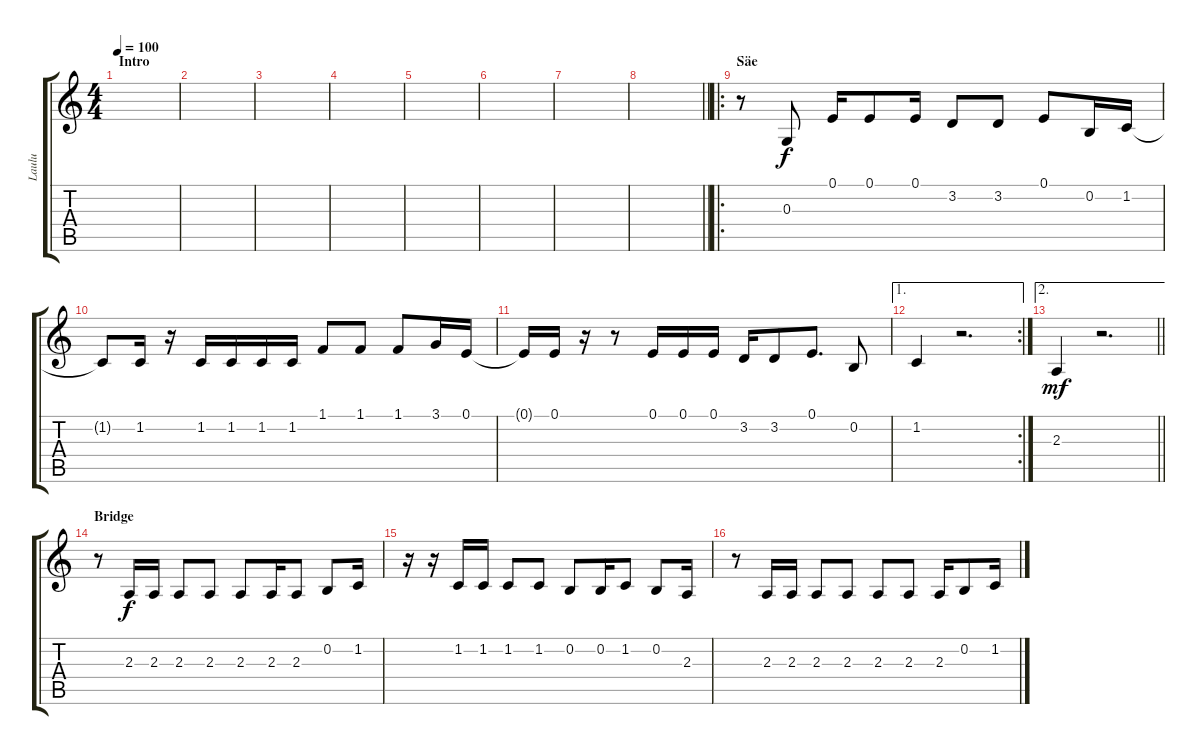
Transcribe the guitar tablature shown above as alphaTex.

\track ("Laulu" "Laulu") {instrument lead6voice}
\staff {score tabs}
\tuning (E4 B3 G3 D3 A2 E2) {hide}
\ts (4 4)
\section ("" "Intro")
\tempo 100
\clef g2
\ks c
|
|
|
|
|
|
|
\barLineRight lightlight
|
\ro
\section ("" "Säe")
r.8 0.3.8 0.1.16 0.1.8 0.1.16 3.2.8 3.2.8 0.1.8 0.2.16 1.2.16 |
1.2{t}.8 1.2.16 r.16 1.2.16 1.2.16 1.2.16 1.2.16 1.1.8 1.1.8 1.1.8 3.1.16 0.1.16 |
0.1{t}.16 0.1.16 r.16 r.8 0.1.16 0.1.16 0.1.16 3.2.16 3.2.8 0.1.8{d} 0.2.8 |
\ae 1
\rc 2
1.2.4 r.2{d} |
\ae 2
\barLineRight lightlight
2.3.4{dy mf} r.2{d} |
\section ("" "Bridge")
r.8 2.3.16{dy f} 2.3.16 2.3.8 2.3.8 2.3.8 2.3.16 2.3.8 0.2.8 1.2.16 |
r.16 r.16 1.2.16 1.2.16 1.2.8 1.2.8 0.2.8 0.2.16 1.2.8 0.2.8 2.3.16 |
r.8 2.3.16 2.3.16 2.3.8 2.3.8 2.3.8 2.3.8 2.3.16 0.2.8 1.2.16
